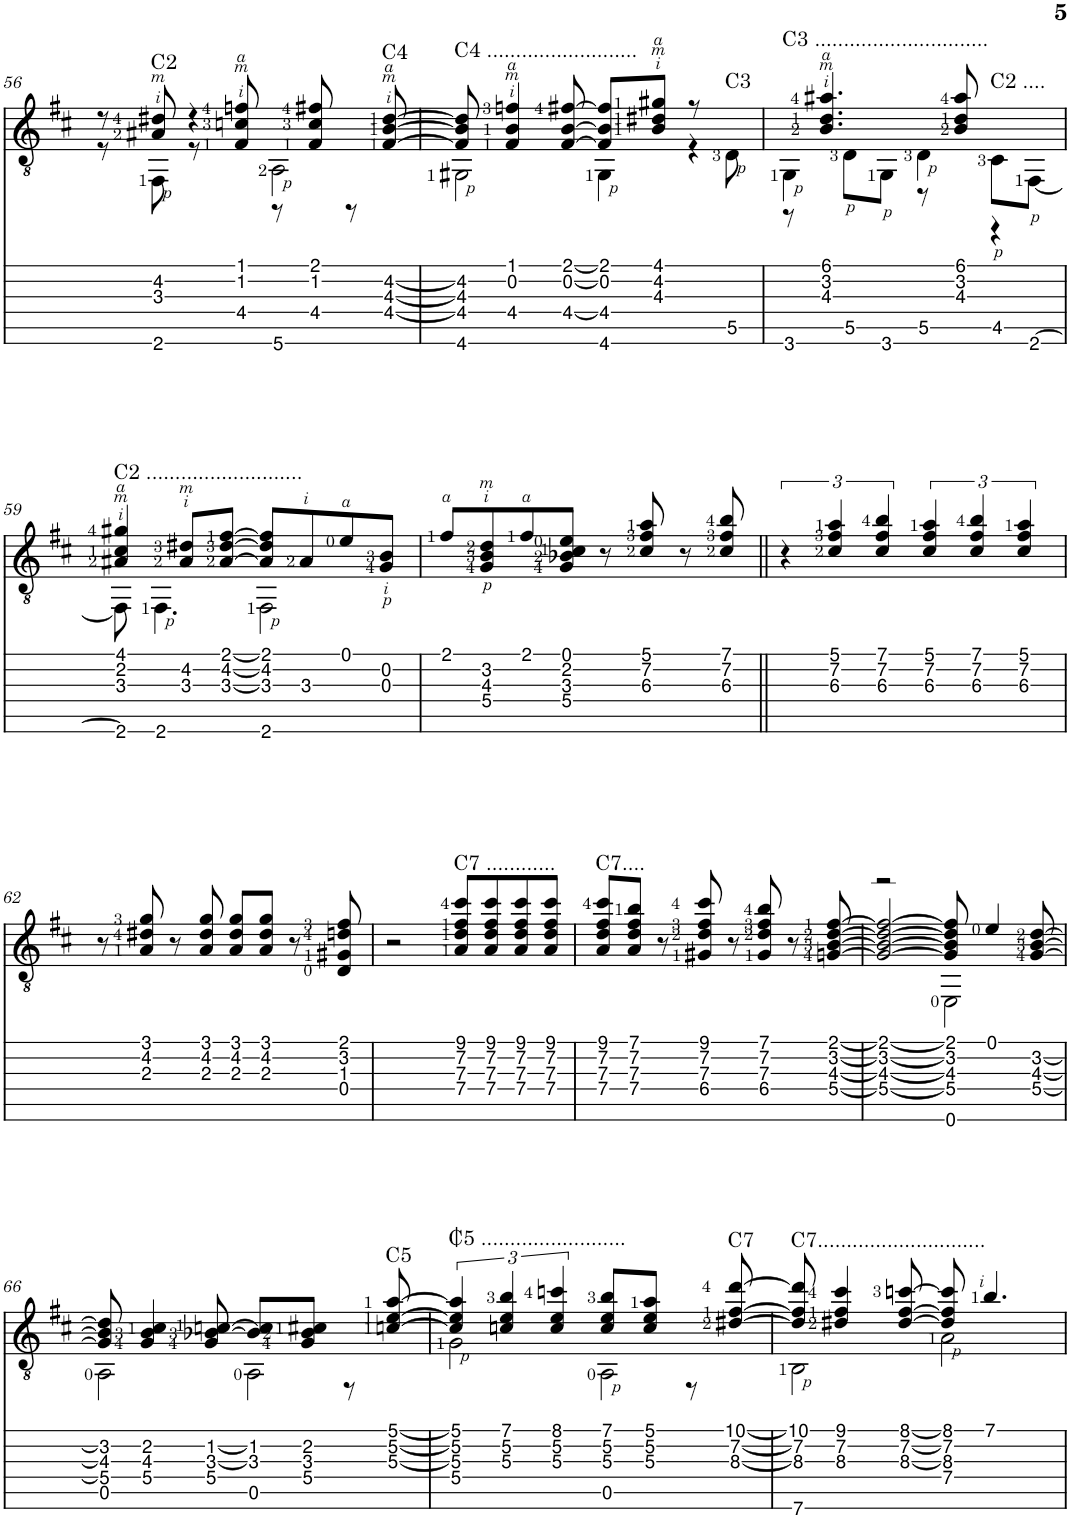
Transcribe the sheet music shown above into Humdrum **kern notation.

**kern	**kern
*part1	*part1
*staff2	*staff1
*I"Chitarra classica	*
*I'Chit. cl.	*
!!LO:PB:g=z
*	*clefGv2
*k[f#c#]	*k[f#c#]
*M2/2	*M2/2
*met(c|)	*met(c|)
=56	=56
*^	*^
8r	8r	8r	8r
!	!	!LO:TX:a:t=C2	!
8FF#	8A# 8d#	8FF#\	8A#X/ 8d#X/
4r	8r	4r	8r
.	8F# 8c 8f	.	8F#/ 8cn/ 8fn/
2AA	8r	2AA\	8r
.	8F# 8c 8f#	.	8F#/ 8c/ 8f#X/
.	8r	.	8r
!	!	!	!LO:TX:a:t=C4
.	[8F# [8B [8d#	.	[8F#/ [8B/ [8d#/
=57	=57	=57	=57
!	!	!LO:TX:a:t=C4 ..........................	!
2GG#	8F#] 8B] 8d#]	2GG#X\	8F#/] 8B/] 8d#/]
.	4F# 4B 4f	.	4F#/ 4B/ 4fn/
.	[8F# [8B [8f#	.	[8F#/ [8B/ [8f#X/
4GG#	8F#]\ 8B]\ 8f#]\L	4GG#\	8F#/] 8B/] 8f#/]L
.	8B\ 8d#\ 8g#\J	.	8B/ 8d#X/ 8g#X/J
8r	4r	8r	4r
!	!	!LO:TX:a:t=C3	!
8D	.	8D\	.
=58	=58	=58	=58
!	!	!LO:TX:a:t=C3 ..............................	!
4GG	8r	4GG\	8r
.	4.B 4.d 4.a#	.	4.B/ 4.d/ 4.a#X/
8DL	.	8D\L	.
8GGJ	.	8GG\J	.
4D	8r	4D\	8r
.	8B 8d 8a#	.	8B/ 8d/ 8a#/
!	!	!LO:TX:a:t=C2 ....	!
8C#L	4r	8C#\L	4r
[8FF#J	.	[8FF#\J	.
!!LO:LB:g=z	!!
=59	=59	=59	=59
!	!	!LO:TX:a:t=C2 ...........................	!
8FF#]	4A# 4c# 4g#	8FF#\]	4A#X/ 4c#/ 4g#X/
4.FF#	.	4.FF#\	.
.	8A#\ 8d#\L	.	8A#/ 8d#X/L
.	[8A#\ [8d#\ [8f#\J	.	[8A#/ [8d#/ [8f#/J
2FF#	8A#]\ 8d#]\ 8f#]\L	2FF#\	8A#/] 8d#/] 8f#/]L
.	8A#	.	8A#/
.	8e	.	8e/
.	8G\ 8B\J	.	8G/<< 8B/<<J
*v	*v	*	*
*	*v	*v
=60	=60
8f#L	8f#/L
8G\ 8B\ 8d\	8G/< 8B/< 8d/<
8f#	8f#/
8G\ 8B-\ 8c#\ 8e\J	8G/ 8B-X/ 8c#/ 8e/J
8r	8r
8c# 8f# 8a	8c#/ 8f#/ 8a/
8r	8r
8c# 8f# 8b	8c#/ 8f#/ 8b/
=61||	=61||
*Xbrackettup	*
6r	6r
6c# 6f# 6a	6c#/ 6f#/ 6a/
6c# 6f# 6b	6c#/ 6f#/ 6b/
6c# 6f# 6a	6c#/ 6f#/ 6a/
6c# 6f# 6b	6c#/ 6f#/ 6b/
6c# 6f# 6a	6c#/ 6f#/ 6a/
!!LO:LB:g=z
=62	=62
8r	8r
8A 8d# 8g	8A/ 8d#X/ 8g/
8r	8r
8A 8d# 8g	8A/ 8d#/ 8g/
8A\ 8d#\ 8g\L	8A/ 8d#/ 8g/L
8A\ 8d#\ 8g\J	8A/ 8d#/ 8g/J
8r	8r
8D 8G# 8d 8f#	8D/ 8G#X/ 8dn/ 8f#/
=63	=63
2r	2r
!	!LO:TX:a:t=C7 ............
8A\ 8d\ 8f#\ 8cc#\L	8A/ 8d/ 8f#/ 8cc#/L
8A\ 8d\ 8f#\ 8cc#\	8A/ 8d/ 8f#/ 8cc#/
8A\ 8d\ 8f#\ 8cc#\	8A/ 8d/ 8f#/ 8cc#/
8A\ 8d\ 8f#\ 8cc#\J	8A/ 8d/ 8f#/ 8cc#/J
=64	=64
!	!LO:TX:a:t=C7....
8A\ 8d\ 8f#\ 8cc#\L	8A/ 8d/ 8f#/ 8cc#/L
8A\ 8d\ 8f#\ 8b\J	8A/ 8d/ 8f#/ 8b/J
8r	8r
8G# 8d 8f# 8cc#	8G#X/ 8d/ 8f#/ 8cc#/
8r	8r
8G# 8d 8f# 8b	8G#/ 8d/ 8f#/ 8b/
8r	8r
[8G [8B [8d [8f#	[8Gn/ [8B/ [8d/ [8f#/
=65	=65
*^	*^
2r	2G_ 2B_ 2d_ 2f#_	2r	2G/_ 2B/_ 2d/_ 2f#/_
2EE	8G] 8B] 8d] 8f#]	2EE\	8G/] 8B/] 8d/] 8f#/]
.	4e	.	4e/
.	[8G [8B [8d	.	[8G/ [8B/ [8d/
!!LO:LB:g=z	!!
=66	=66	=66	=66
2AA	8G] 8B] 8d]	2AA\	8G/] 8B/] 8d/]
.	4G 4B 4c#	.	4G/ 4B/ 4c#/
.	8G [8B- [8c	.	8G/ [8B-X/ [8cn/
2AA	8c]\ 8B-]\L	2AA\	8B-/] 8c/]L
.	8G\ 8B-\ 8c#\J	.	8G/ 8B-/ 8c#X/J
.	8r	.	8r
!	!	!	!LO:TX:a:t=C5
.	[8c [8e [8a	.	[8cn/ [8e/ [8a/
=67	=67	=67	=67
!	!	!LO:TX:a:t=C5 .........................	!
!	!	!LO:TX:a:t=|	!
2G	6c] 6e] 6a]	2G\	6c/] 6e/] 6a/]
.	6c 6e 6b	.	6cn/ 6e/ 6b/
.	6c 6e 6cc	.	6c/ 6e/ 6ccn/
2AA	8c\ 8e\ 8b\L	2AA\	8c/ 8e/ 8b/L
.	8c\ 8e\ 8a\J	.	8c/ 8e/ 8a/J
.	8r	.	8r
!	!	!	!LO:TX:a:t=C7
.	[8d# [8f# [8dd	.	[8d#X/ [8f#/ [8dd/
=68	=68	=68	=68
!	!	!LO:TX:a:t=C7.............................	!
2BB	8d#] 8f#] 8dd]	2BB\	8d#/] 8f#/] 8dd/]
.	4d# 4f# 4cc#	.	4d#X/ 4f#/ 4cc#/
.	[8d# [8f# [8cc	.	[8d#/ [8f#/ [8ccn/
2A	8d#] 8f#] 8cc]	2A\	8d#/] 8f#/] 8cc/]
.	4.b	.	4.b/
*v	*v	*	*
*	*v	*v
=	=
*-	*-
